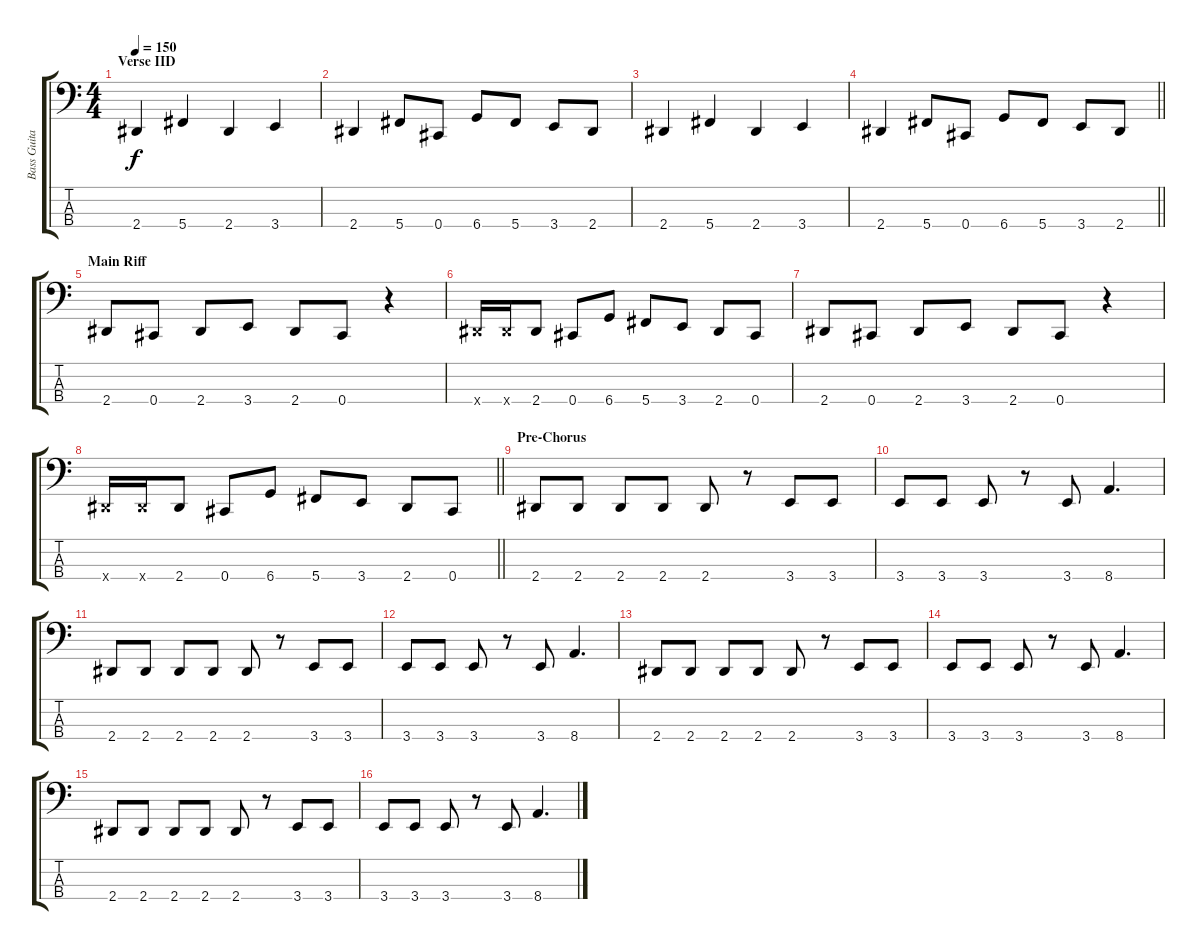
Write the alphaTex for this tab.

\track ("Bass Guitar" "Bass Guita") {instrument electricbassfinger}
\staff {score tabs}
\tuning (Gb2 Db2 Ab1 Db1) {hide}
\ts (4 4)
\section ("" "Verse IID")
\tempo 150
\clef f4
\ks c
2.4.4{dy f} 5.4.4 2.4.4 3.4.4 |
2.4.4 5.4.8 0.4.8 6.4.8 5.4.8 3.4.8 2.4.8 |
2.4.4 5.4.4 2.4.4 3.4.4 |
\barLineRight lightlight
2.4.4 5.4.8 0.4.8 6.4.8 5.4.8 3.4.8 2.4.8 |
\section ("" "Main Riff")
2.4.8 0.4.8 2.4.8 3.4.8 2.4.8 0.4.8 r.4 |
2.4{x}.16 2.4{x}.16 2.4.8 0.4.8 6.4.8 5.4.8 3.4.8 2.4.8 0.4.8 |
2.4.8 0.4.8 2.4.8 3.4.8 2.4.8 0.4.8 r.4 |
\barLineRight lightlight
2.4{x}.16 2.4{x}.16 2.4.8 0.4.8 6.4.8 5.4.8 3.4.8 2.4.8 0.4.8 |
\section ("" "Pre-Chorus")
2.4.8 2.4.8 2.4.8 2.4.8 2.4.8 r.8 3.4.8 3.4.8 |
3.4.8 3.4.8 3.4.8 r.8 3.4.8 8.4.4{d} |
2.4.8 2.4.8 2.4.8 2.4.8 2.4.8 r.8 3.4.8 3.4.8 |
3.4.8 3.4.8 3.4.8 r.8 3.4.8 8.4.4{d} |
2.4.8 2.4.8 2.4.8 2.4.8 2.4.8 r.8 3.4.8 3.4.8 |
3.4.8 3.4.8 3.4.8 r.8 3.4.8 8.4.4{d} |
2.4.8 2.4.8 2.4.8 2.4.8 2.4.8 r.8 3.4.8 3.4.8 |
3.4.8 3.4.8 3.4.8 r.8 3.4.8 8.4.4{d}
